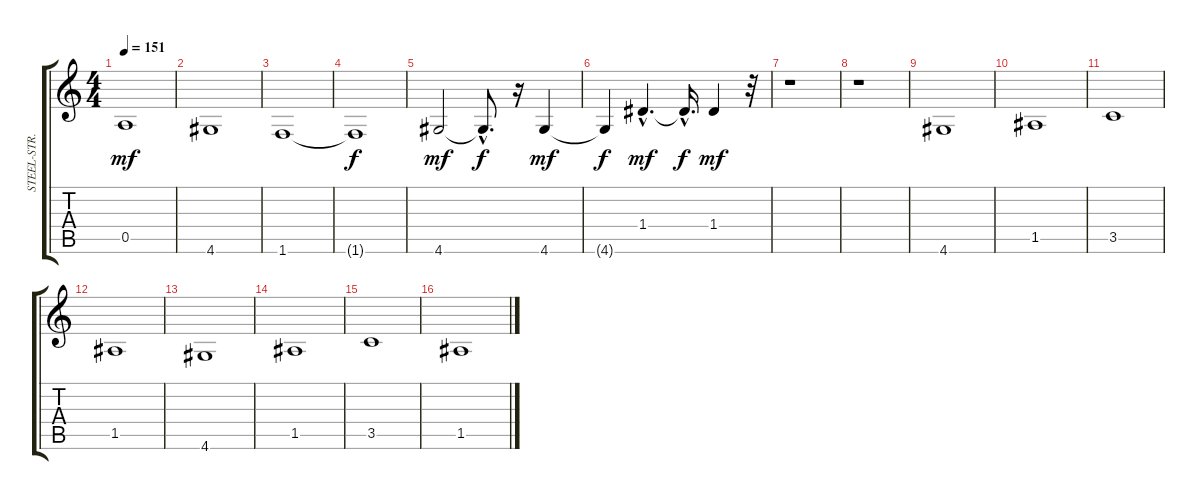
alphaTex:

\track ("STEEL-STR.GT. THUMB " "STEEL-STR.") {instrument acousticguitarsteel}
\staff {score tabs}
\tuning (E4 B3 G3 D3 A2 E2) {hide}
\ts (4 4)
\tempo 151
\clef g2
\ks c
0.5.1{dy mf} |
4.6.1 |
1.6.1 |
1.6{t}.1{dy f} |
4.6.2{dy mf} 4.6{hac t}.8{d dy f} r.16 4.6.4{dy mf} |
4.6{t}.4{dy f} 1.4{hac}.4{d dy mf} 1.4{hac t}.16{d dy f} 1.4.4{dy mf} r.32 |
r.1 |
r.1 |
4.6.1 |
1.5.1 |
3.5.1 |
1.5.1 |
4.6.1 |
1.5.1 |
3.5.1 |
1.5.1
